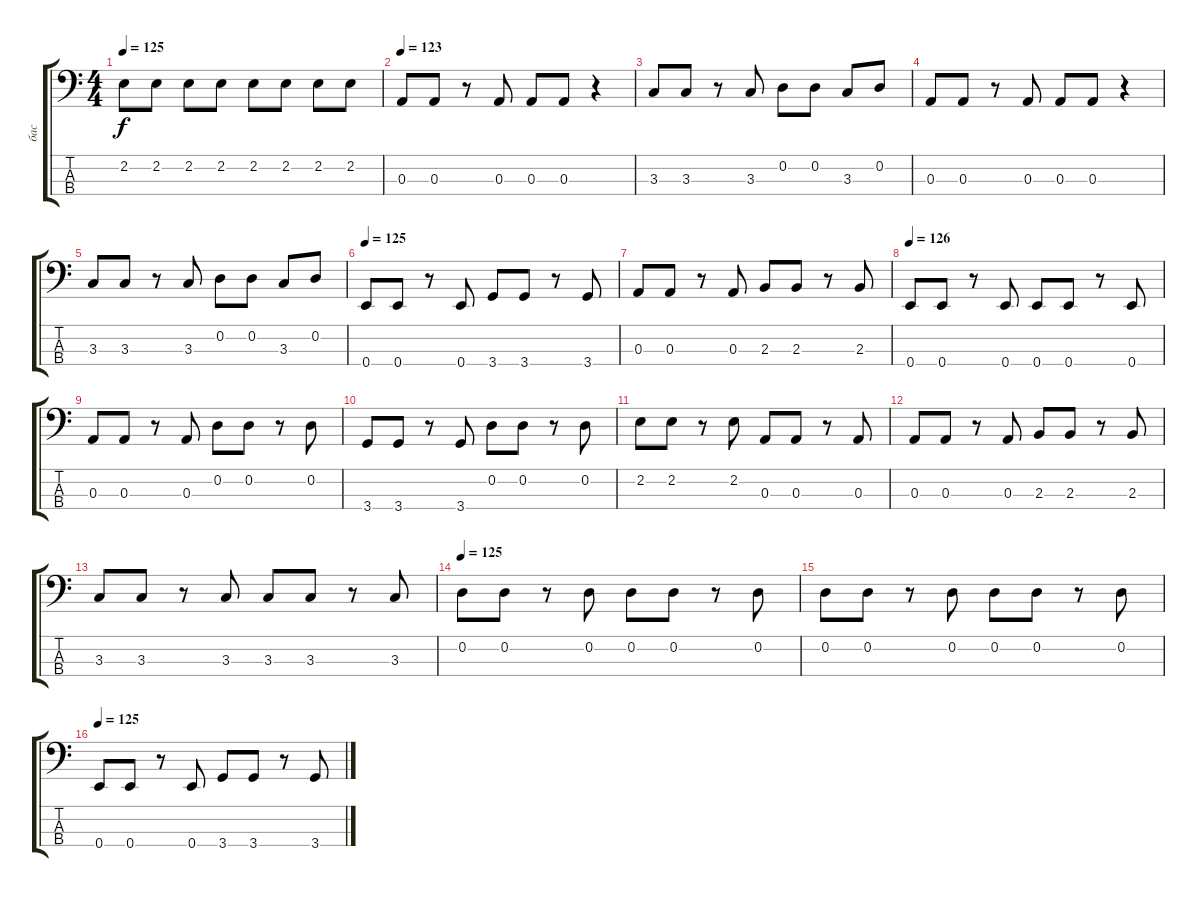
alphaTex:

\track ("бас" "бас") {instrument electricbassfinger}
\staff {score tabs}
\tuning (G2 D2 A1 E1) {hide}
\ts (4 4)
\tempo 125
\clef f4
\ks c
2.2.8{dy f} 2.2.8 2.2.8 2.2.8 2.2.8 2.2.8 2.2.8 2.2.8 |
\tempo 123
0.3.8 0.3.8 r.8 0.3.8 0.3.8 0.3.8 r.4 |
3.3.8 3.3.8 r.8 3.3.8 0.2.8 0.2.8 3.3.8 0.2.8 |
0.3.8 0.3.8 r.8 0.3.8 0.3.8 0.3.8 r.4 |
3.3.8 3.3.8 r.8 3.3.8 0.2.8 0.2.8 3.3.8 0.2.8 |
\tempo 125
0.4.8 0.4.8 r.8 0.4.8 3.4.8 3.4.8 r.8 3.4.8 |
0.3.8 0.3.8 r.8 0.3.8 2.3.8 2.3.8 r.8 2.3.8 |
\tempo 126
0.4.8 0.4.8 r.8 0.4.8 0.4.8 0.4.8 r.8 0.4.8 |
0.3.8 0.3.8 r.8 0.3.8 0.2.8 0.2.8 r.8 0.2.8 |
3.4.8 3.4.8 r.8 3.4.8 0.2.8 0.2.8 r.8 0.2.8 |
2.2.8 2.2.8 r.8 2.2.8 0.3.8 0.3.8 r.8 0.3.8 |
0.3.8 0.3.8 r.8 0.3.8 2.3.8 2.3.8 r.8 2.3.8 |
3.3.8 3.3.8 r.8 3.3.8 3.3.8 3.3.8 r.8 3.3.8 |
\tempo 125
0.2.8 0.2.8 r.8 0.2.8 0.2.8 0.2.8 r.8 0.2.8 |
0.2.8 0.2.8 r.8 0.2.8 0.2.8 0.2.8 r.8 0.2.8 |
\tempo 125
0.4.8 0.4.8 r.8 0.4.8 3.4.8 3.4.8 r.8 3.4.8
